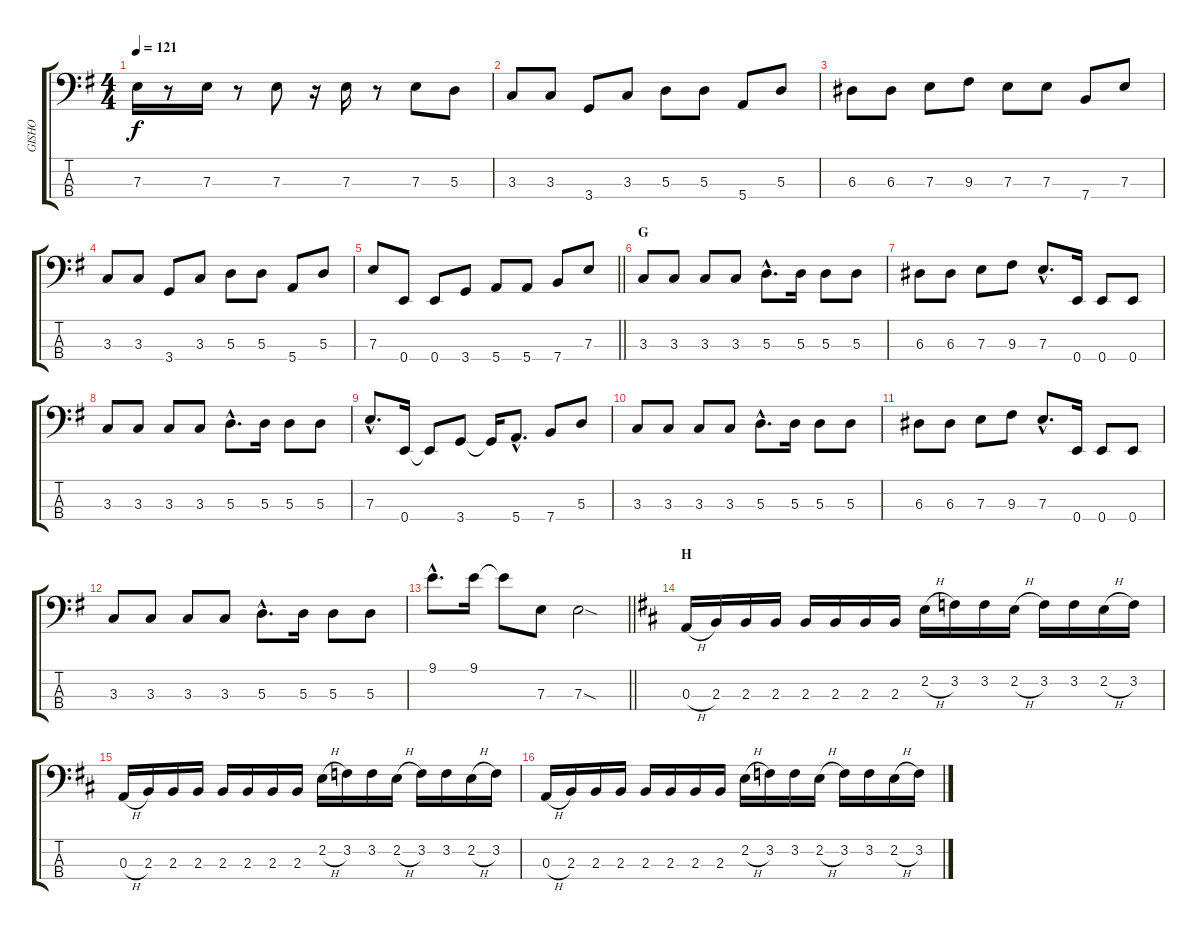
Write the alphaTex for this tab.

\track ("GISHO" "GISHO") {instrument electricbasspick}
\staff {score tabs}
\tuning (G2 D2 A1 E1) {hide}
\ts (4 4)
\tempo 121
\clef f4
\ks g
7.3.16{dy f} r.8 7.3.16 r.8 7.3.8 r.16 7.3.16 r.8 7.3.8 5.3.8 |
3.3.8 3.3.8 3.4.8 3.3.8 5.3.8 5.3.8 5.4.8 5.3.8 |
6.3.8 6.3.8 7.3.8 9.3.8 7.3.8 7.3.8 7.4.8 7.3.8 |
3.3.8 3.3.8 3.4.8 3.3.8 5.3.8 5.3.8 5.4.8 5.3.8 |
\barLineRight lightlight
7.3.8 0.4.8 0.4.8 3.4.8 5.4.8 5.4.8 7.4.8 7.3.8 |
\section ("" "G")
3.3.8 3.3.8 3.3.8 3.3.8 5.3{hac}.8{d} 5.3.16 5.3.8 5.3.8 |
6.3.8 6.3.8 7.3.8 9.3.8 7.3{hac}.8{d} 0.4.16 0.4.8 0.4.8 |
3.3.8 3.3.8 3.3.8 3.3.8 5.3{hac}.8{d} 5.3.16 5.3.8 5.3.8 |
7.3{hac}.8{d} 0.4.16 0.4{t}.8 3.4.8 3.4{t}.16 5.4{hac}.8{d} 7.4.8 5.3.8 |
3.3.8 3.3.8 3.3.8 3.3.8 5.3{hac}.8{d} 5.3.16 5.3.8 5.3.8 |
6.3.8 6.3.8 7.3.8 9.3.8 7.3{hac}.8{d} 0.4.16 0.4.8 0.4.8 |
3.3.8 3.3.8 3.3.8 3.3.8 5.3{hac}.8{d} 5.3.16 5.3.8 5.3.8 |
\barLineRight lightlight
9.1{hac}.8{d} 9.1.16 9.1{t}.8 7.3.8 7.3{sod}.2 |
\section ("" "H")
\ks d
0.3{h}.16 2.3.16 2.3.16 2.3.16 2.3.16 2.3.16 2.3.16 2.3.16 2.2{h}.16 3.2.16 3.2.16 2.2{h}.16 3.2.16 3.2.16 2.2{h}.16 3.2.16 |
0.3{h}.16 2.3.16 2.3.16 2.3.16 2.3.16 2.3.16 2.3.16 2.3.16 2.2{h}.16 3.2.16 3.2.16 2.2{h}.16 3.2.16 3.2.16 2.2{h}.16 3.2.16 |
0.3{h}.16 2.3.16 2.3.16 2.3.16 2.3.16 2.3.16 2.3.16 2.3.16 2.2{h}.16 3.2.16 3.2.16 2.2{h}.16 3.2.16 3.2.16 2.2{h}.16 3.2.16
